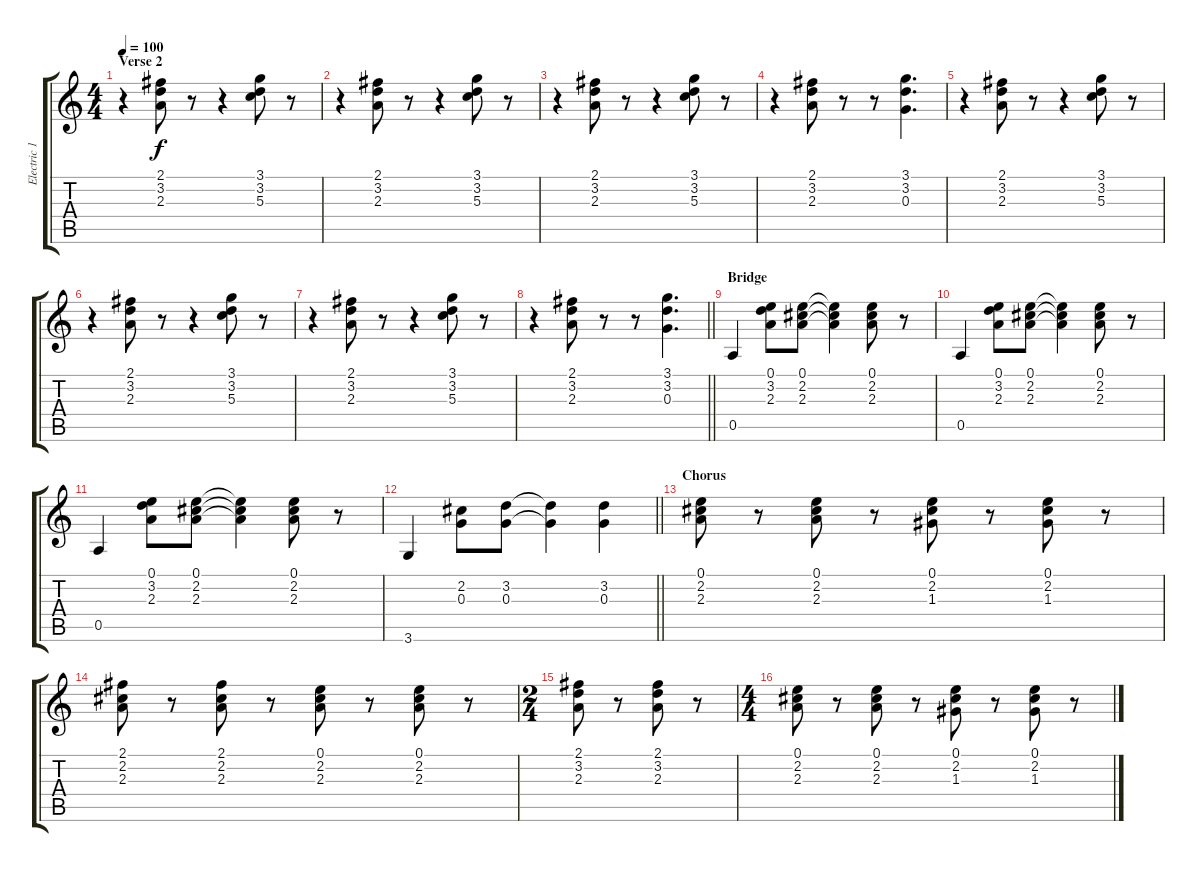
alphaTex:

\track ("Electric 1" "Electric 1") {instrument overdrivenguitar}
\staff {score tabs}
\tuning (E4 B3 G3 D3 A2 E2) {hide}
\ts (4 4)
\section ("" "Verse 2")
\tempo 100
\clef g2
\ks c
r.4{dy f} (2.1 3.2 2.3).8 r.8 r.4 (3.1 3.2 5.3).8 r.8 |
r.4 (2.1 3.2 2.3).8 r.8 r.4 (3.1 3.2 5.3).8 r.8 |
r.4 (2.1 3.2 2.3).8 r.8 r.4 (3.1 3.2 5.3).8 r.8 |
r.4 (2.1 3.2 2.3).8 r.8 r.8 (3.1 3.2 0.3).4{d} |
r.4 (2.1 3.2 2.3).8 r.8 r.4 (3.1 3.2 5.3).8 r.8 |
r.4 (2.1 3.2 2.3).8 r.8 r.4 (3.1 3.2 5.3).8 r.8 |
r.4 (2.1 3.2 2.3).8 r.8 r.4 (3.1 3.2 5.3).8 r.8 |
\barLineRight lightlight
r.4 (2.1 3.2 2.3).8 r.8 r.8 (3.1 3.2 0.3).4{d} |
\section ("" "Bridge")
0.5.4 (0.1 3.2 2.3).8 (0.1 2.2 2.3).8 (0.1{t} 2.2{t} 2.3{t}).4 (0.1 2.2 2.3).8 r.8 |
0.5.4 (0.1 3.2 2.3).8 (0.1 2.2 2.3).8 (0.1{t} 2.2{t} 2.3{t}).4 (0.1 2.2 2.3).8 r.8 |
0.5.4 (0.1 3.2 2.3).8 (0.1 2.2 2.3).8 (0.1{t} 2.2{t} 2.3{t}).4 (0.1 2.2 2.3).8 r.8 |
\barLineRight lightlight
3.6.4 (2.2 0.3).8 (3.2 0.3).8 (3.2{t} 0.3{t}).4 (3.2 0.3).4 |
\section ("" "Chorus")
(0.1 2.2 2.3).8 r.8 (0.1 2.2 2.3).8 r.8 (0.1 2.2 1.3).8 r.8 (0.1 2.2 1.3).8 r.8 |
(2.1 2.2 2.3).8 r.8 (2.1 2.2 2.3).8 r.8 (0.1 2.2 2.3).8 r.8 (0.1 2.2 2.3).8 r.8 |
\ts (2 4)
(2.1 3.2 2.3).8 r.8 (2.1 3.2 2.3).8 r.8 |
\ts (4 4)
(0.1 2.2 2.3).8 r.8 (0.1 2.2 2.3).8 r.8 (0.1 2.2 1.3).8 r.8 (0.1 2.2 1.3).8 r.8
